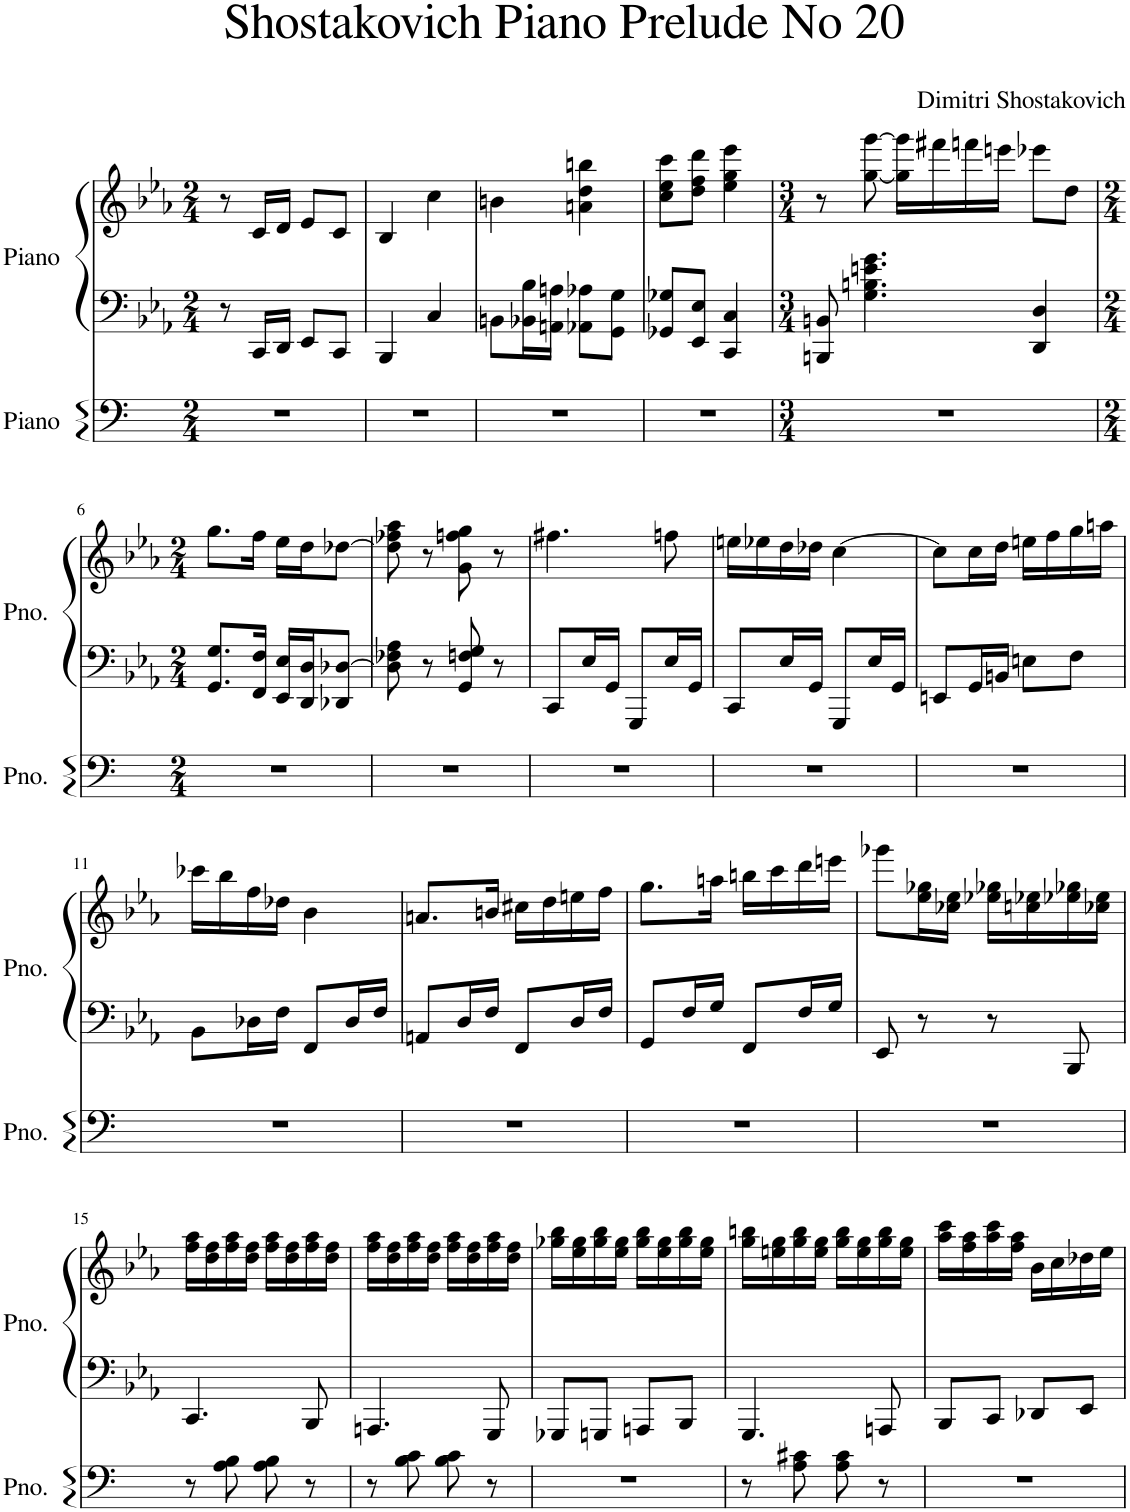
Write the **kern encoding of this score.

**kern	**kern	**kern
*part2	*part1	*part1
*staff3	*staff2	*staff1
*I"Piano	*I"Piano	*
*I'Pno.	*I'Pno.	*
*clefF4	*clefF4	*clefG2
*k[]	*k[b-e-a-]	*k[b-e-a-]
*M2/4	*M2/4	*M2/4
=1	=1	=1
2r	8r	8r
.	16CC/LL	16c/LL
.	16DD/JJ	16d/JJ
.	8EE-/L	8e-/L
.	8CC/J	8c/J
=2	=2	=2
2r	4BBB-/	4B-/
.	4C/	4cc\
=3	=3	=3
2r	8BBn\L	4bn\
.	16BB-X\ 16B-\L	.
.	16AAn\ 16An\JJ	.
.	8AA-X\ 8A-X\L	4an\ 4dd\ 4bbn\
.	8GG\ 8G\J	.
=4	=4	=4
2r	8GG-X/ 8G-X/L	8cc\ 8ee-\ 8ccc\L
.	8EE-/ 8E-/J	8dd\ 8ff\ 8ddd\J
.	4CC/ 4C/	4ee-\ 4gg\ 4eee-\
=5	=5	=5
*M3/4	*M3/4	*M3/4
2.r	8BBBn/ 8BBn/	8r
.	4.G\ 4.Bn\ 4.en\ 4.g\	[8gg\ [8ggg\
.	.	16gg\] 16ggg\]LL
.	.	16fff#X\
.	.	16fffn\
.	.	16eeen\JJ
.	4DD/ 4D/	8eee-X\L
.	.	8dd\J
!!LO:LB:g=z
=6	=6	=6
*M2/4	*M2/4	*M2/4
2r	8.GG/ 8.G/L	8.gg\L
.	16FF/ 16F/Jk	16ff\Jk
.	16EE-/ 16E-/LL	16ee-\LL
.	16DD/ 16D/J	16dd\J
.	8DD-X/ [8D-X/J	[8dd-X\J
=7	=7	=7
2r	8D-\] 8F-X\ 8A-\	8dd-\] 8ff-X\ 8aa-\
.	8r	8r
.	8GG/ 8Fn/ 8G/	8g\ 8ffn\ 8gg\
.	8r	8r
=8	=8	=8
2r	8CC/L	4.ff#X\
.	16E-/L	.
.	16GG/JJ	.
.	8GGG/L	.
.	16E-/L	8ffn\
.	16GG/JJ	.
=9	=9	=9
2r	8CC/L	16een\LL
.	.	16ee-X\
.	16E-/L	16dd\
.	16GG/JJ	16dd-X\JJ
.	8GGG/L	[4cc\
.	16E-/L	.
.	16GG/JJ	.
=10	=10	=10
2r	8EEn/L	8cc\L]
.	16GG/L	16cc\L
.	16BBn/JJ	16dd\JJ
.	8En\L	16een\LL
.	.	16ff\
.	8F\J	16gg\
.	.	16aan\JJ
!!LO:LB:g=z
=11	=11	=11
2r	8BB-\L	16ccc-X\LL
.	.	16bb-\
.	16D-X\L	16ff\
.	16F\JJ	16dd-X\JJ
.	8FF/L	4b-\
.	16D-/L	.
.	16F/JJ	.
=12	=12	=12
2r	8AAn/L	8.an/L
.	16D/L	.
.	16F/JJ	16bn/Jk
.	8FF/L	16cc#X\LL
.	.	16dd\
.	16D/L	16een\
.	16F/JJ	16ff\JJ
=13	=13	=13
2r	8GG/L	8.gg\L
.	16F/L	.
.	16G/JJ	16aan\Jk
.	8FF/L	16bbn\LL
.	.	16ccc\
.	16F/L	16ddd\
.	16G/JJ	16eeen\JJ
=14	=14	=14
2r	8EE-/	8ggg-X\L
.	8r	16ee-\ 16gg-X\L
.	.	16cc-X\ 16ee-\JJ
.	8r	16ee-X\ 16gg-X\LL
.	.	16ccn\ 16ee-X\
.	8BBB-/	16ee-X\ 16gg-X\
.	.	16cc-X\ 16ee-\JJ
!!LO:LB:g=z
=15	=15	=15
8r	4.CC/	16ff\ 16aa-\LL
.	.	16dd\ 16ff\
8A\ 8B\	.	16ff\ 16aa-\
.	.	16dd\ 16ff\JJ
8A\ 8B\	.	16ff\ 16aa-\LL
.	.	16dd\ 16ff\
8r	8BBB-/	16ff\ 16aa-\
.	.	16dd\ 16ff\JJ
=16	=16	=16
8r	4.AAAn/	16ff\ 16aa-\LL
.	.	16dd\ 16ff\
8B\ 8c\	.	16ff\ 16aa-\
.	.	16dd\ 16ff\JJ
8B\ 8c\	.	16ff\ 16aa-\LL
.	.	16dd\ 16ff\
8r	8GGG/	16ff\ 16aa-\
.	.	16dd\ 16ff\JJ
=17	=17	=17
2r	8GGG-X/L	16gg-X\ 16bb-\LL
.	.	16ee-\ 16gg-\
.	8GGGn/J	16gg-\ 16bb-\
.	.	16ee-\ 16gg-\JJ
.	8AAAn/L	16gg-\ 16bb-\LL
.	.	16ee-\ 16gg-\
.	8BBB-/J	16gg-\ 16bb-\
.	.	16ee-\ 16gg-\JJ
=18	=18	=18
8r	4.GGG/	16gg\ 16bbn\LL
.	.	16een\ 16gg\
8A\ 8c#X\	.	16gg\ 16bb\
.	.	16ee\ 16gg\JJ
8A\ 8c#\	.	16gg\ 16bb\LL
.	.	16ee\ 16gg\
8r	8AAAn/	16gg\ 16bb\
.	.	16ee\ 16gg\JJ
=19	=19	=19
2r	8BBB-/L	16aa-\ 16ccc\LL
.	.	16ff\ 16aa-\
.	8CC/J	16aa-\ 16ccc\
.	.	16ff\ 16aa-\JJ
.	8DD-X/L	16b-\LL
.	.	16cc\
.	8EE-/J	16dd-X\
.	.	16ee-\JJ
=	=	=
*-	*-	*-
